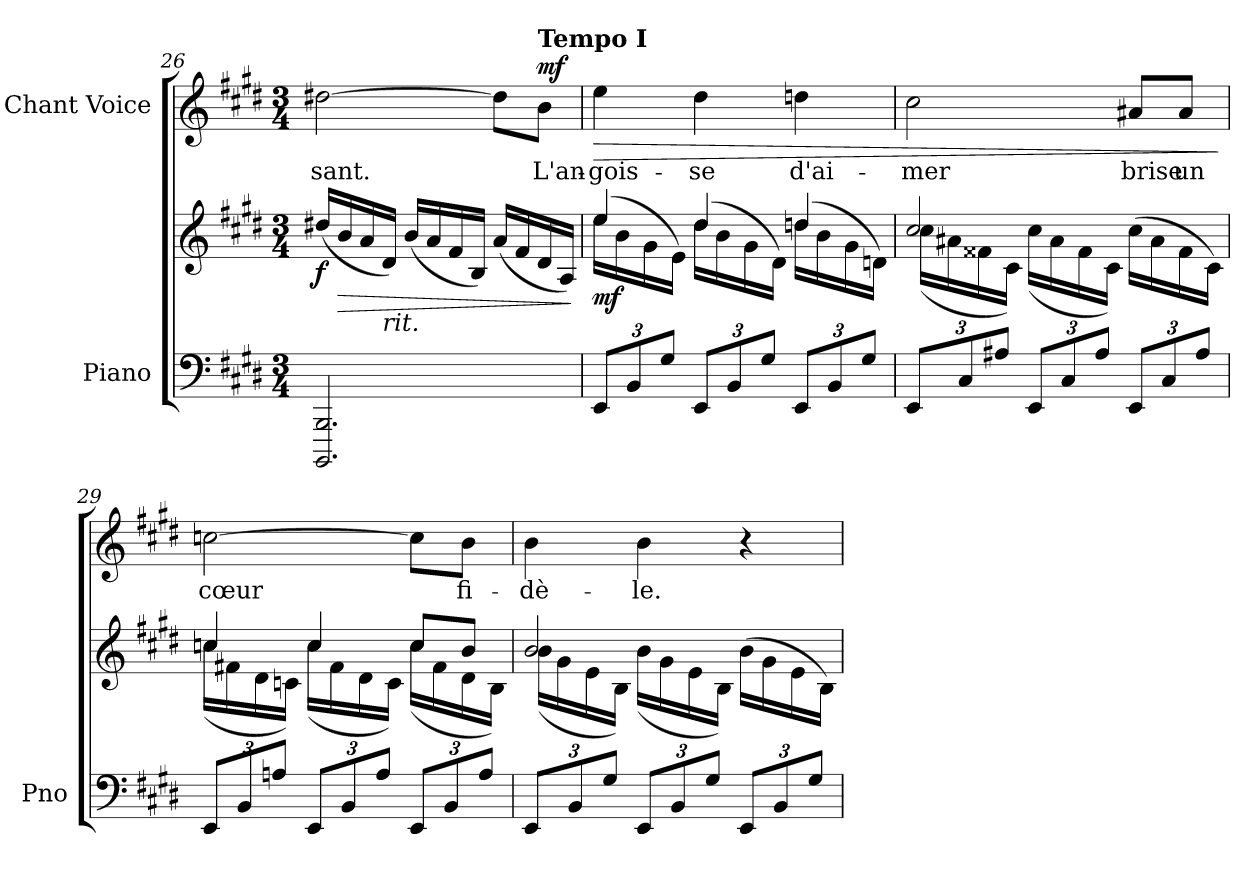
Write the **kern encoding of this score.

**kern	**kern	**dynam	**kern	**text	**dynam
*part2	*part2	*part2	*part1	*part1	*part1
*staff3	*staff2	*staff2/3	*staff1	*staff1	*staff1
*I"Piano	*	*	*I"Chant Voice	*	*
*I'Pno	*	*	*	*	*
*clefF4	*clefG2	*	*clefG2	*	*
*k[f#c#g#d#]	*k[f#c#g#d#]	*	*k[f#c#g#d#]	*	*
*M3/4	*M3/4	*	*M3/4	*	*
=26	=26	=26	=26	=26	=26
!	!	!LO:DY:b	!	!LO:LY:b	!
2.BBBB/ 2.BBB/	(16dd#X/LL	f	[2dd#X\	-sant.	.
!	!	!LO:HP:b	!	!	!
.	16b/	>	.	.	.
.	16a/	.	.	.	.
!	!LO:TX:b:i:t=rit.	!	!	!	!
.	16d#i/JJ)	.	.	.	.
.	(16b/LL	.	.	.	.
.	16a/	.	.	.	.
.	16f#/	.	.	.	.
.	16B/JJ)	.	.	.	.
.	(16a/LL	.	8dd#\L]	.	.
.	16f#/	.	.	.	.
!	!	!	!LO:TX:a:B:t=Tempo I	!	!
!	!	!	!	!LO:LY:b	!LO:DY:a
.	16d#/	.	8b\J	L'an-	mf
.	16A/JJ)	.	.	.	.
.	.	]	.	.	.
!!LO:PB:g=z
=27	=27	=27	=27	=27	=27
*Xbrackettup	*	*	*	*	*
*	*^	*	*	*	*
!	!	!	!LO:DY:b	!	!LO:LY:b	!LO:HP:b
12EE/L	(4ee/	16ee\LL	mf	4ee\	-gois-	>
.	.	16b\	.	.	.	.
12BB/	.	.	.	.	.	.
.	.	16g#\	.	.	.	.
12G#/J	.	.	.	.	.	.
.	.	16e\JJ)	.	.	.	.
!	!	!	!	!	!LO:LY:b	!
12EE/L	(4dd#/	16dd#\LL	.	4dd#\	-se	.
.	.	16b\	.	.	.	.
12BB/	.	.	.	.	.	.
.	.	16g#\	.	.	.	.
12G#/J	.	.	.	.	.	.
.	.	16d#\JJ)	.	.	.	.
!	!	!	!	!	!LO:LY:b	!
12EE/L	(4ddn/	16dd\LL	.	4ddn\	d'ai-	.
.	.	16b\	.	.	.	.
12BB/	.	.	.	.	.	.
.	.	16g#\	.	.	.	.
12G#/J	.	.	.	.	.	.
.	.	16dn\JJ)	.	.	.	.
=28	=28	=28	=28	=28	=28	=28
!	!	!	!	!	!LO:LY:b	!
12EE/L	2cc#/	(>16cc#\LL	.	2cc#\	-mer	.
.	.	16a#X\	.	.	.	.
12C#/	.	.	.	.	.	.
.	.	16f##X\	.	.	.	.
12A#X/J	.	.	.	.	.	.
.	.	16c#\JJ)	.	.	.	.
12EE/L	.	(>16cc#\LL	.	.	.	.
.	.	16a#\	.	.	.	.
12C#/	.	.	.	.	.	.
.	.	16f##\	.	.	.	.
12A#/J	.	.	.	.	.	.
.	.	16c#\JJ)	.	.	.	.
!	!	!	!	!	!LO:LY:b	!
12EE/L	4ryy	(>16cc#\LL	.	8a#X/L	brise	.
.	.	16a#\	.	.	.	.
12C#/	.	.	.	.	.	.
!	!	!	!	!	!LO:LY:b	!
.	.	16f##\	.	8a#/J	un	.
12A#/J	.	.	.	.	.	.
.	.	16c#\JJ)	.	.	.	.
*	*v	*v	*	*	*	*
.	.	.	.	.	]
!!LO:PB:g=z
=29	=29	=29	=29	=29	=29
*	*^	*	*	*	*
!	!	!	!	!	!LO:LY:b	!
12EE/L	4ccn/	(>16cc\LL	.	[2ccn\	cœur	.
.	.	16f#X\	.	.	.	.
12BB/	.	.	.	.	.	.
.	.	16d#\	.	.	.	.
12An/J	.	.	.	.	.	.
.	.	16cn\JJ)	.	.	.	.
12EE/L	4cc/	(>16cc\LL	.	.	.	.
.	.	16f#\	.	.	.	.
12BB/	.	.	.	.	.	.
.	.	16d#\	.	.	.	.
12A/J	.	.	.	.	.	.
.	.	16c\JJ)	.	.	.	.
12EE/L	8cc/L	(16cc\LL	.	8cc\L]	.	.
.	.	16f#\	.	.	.	.
12BB/	.	.	.	.	.	.
!	!	!	!	!	!LO:LY:b	!
.	8b/J	16d#\	.	8b\J	fi-	.
12A/J	.	.	.	.	.	.
.	.	16B\JJ)	.	.	.	.
=30	=30	=30	=30	=30	=30	=30
!	!	!	!	!	!LO:LY:b	!
12EE/L	2b/	(>16b\LL	.	4b\	-dè-	.
.	.	16g#\	.	.	.	.
12BB/	.	.	.	.	.	.
.	.	16e\	.	.	.	.
12G#/J	.	.	.	.	.	.
.	.	16B\JJ)	.	.	.	.
!	!	!	!	!	!LO:LY:b	!
12EE/L	.	(>16b\LL	.	4b\	-le.	.
.	.	16g#\	.	.	.	.
12BB/	.	.	.	.	.	.
.	.	16e\	.	.	.	.
12G#/J	.	.	.	.	.	.
.	.	16B\JJ)	.	.	.	.
12EE/L	4ryy	(>16b\LL	.	4r	.	.
.	.	16g#\	.	.	.	.
12BB/	.	.	.	.	.	.
.	.	16e\	.	.	.	.
12G#/J	.	.	.	.	.	.
.	.	16B\JJ)	.	.	.	.
*	*v	*v	*	*	*	*
=	=	=	=	=	=
*-	*-	*-	*-	*-	*-
